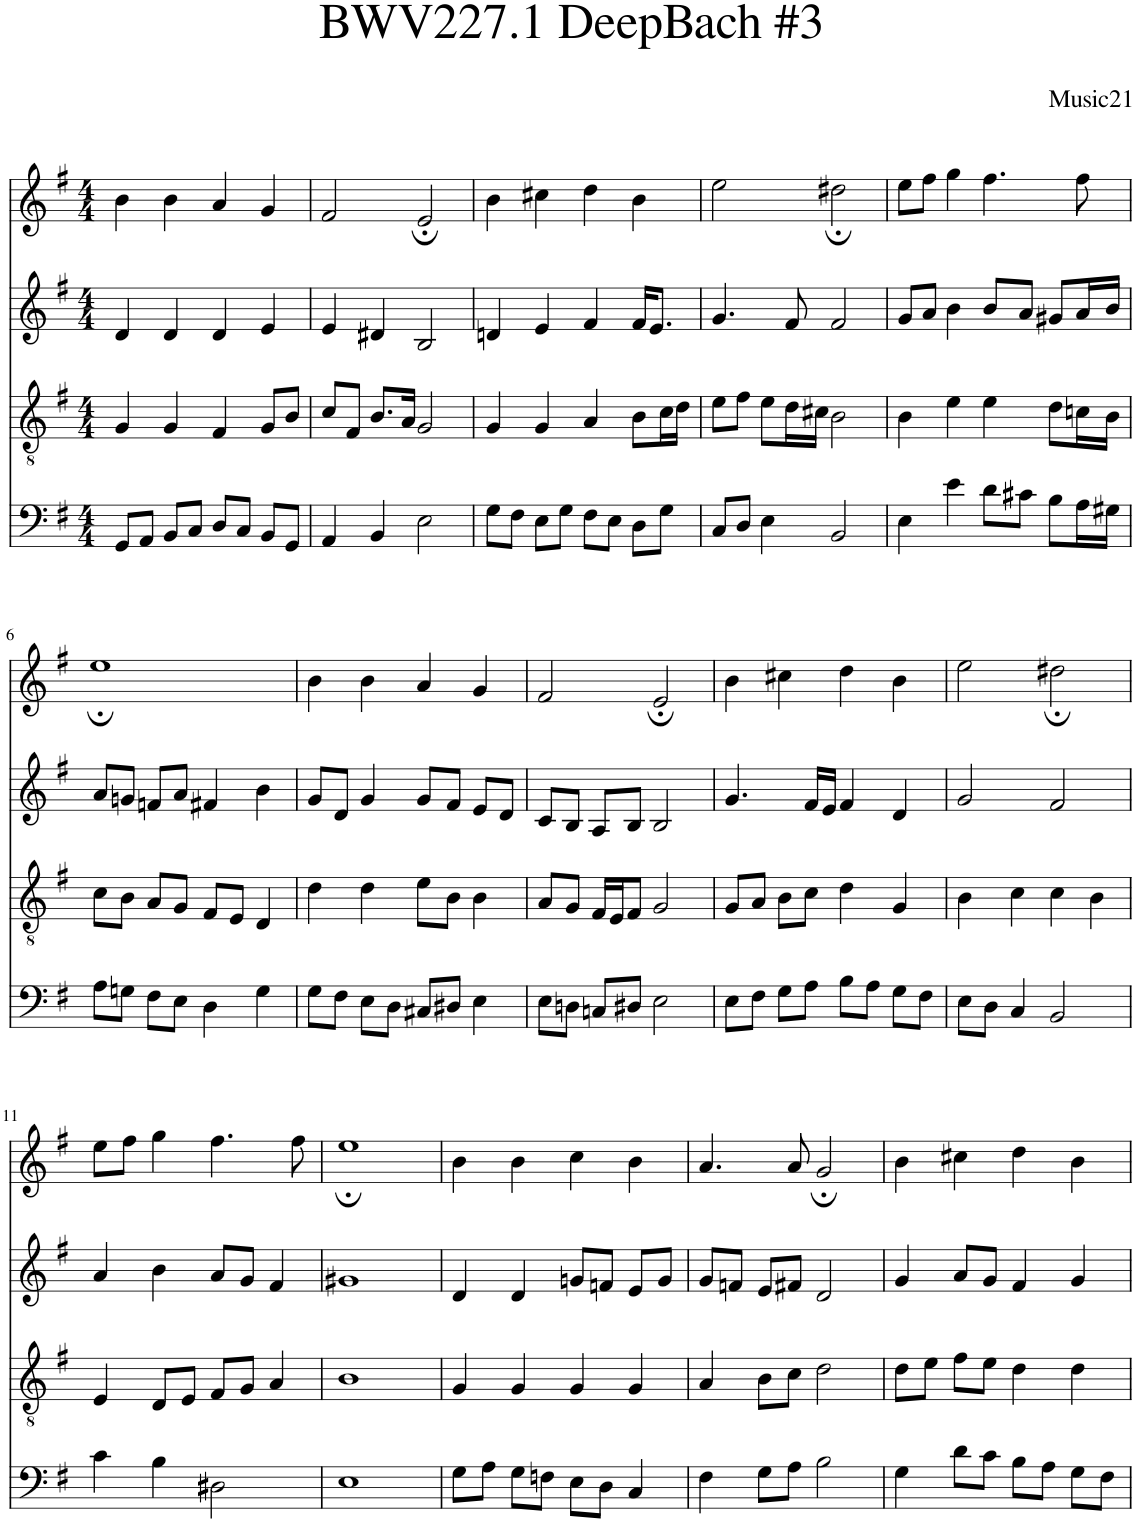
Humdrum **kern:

**kern	**kern	**kern	**kern
*part4	*part3	*part2	*part1
*staff4	*staff3	*staff2	*staff1
*I"Piano	*I"Piano	*I"Piano	*I"Piano
*I'Pno	*I'Pno	*I'Pno	*I'Pno
*clefF4	*clefGv2	*clefG2	*clefG2
*k[f#]	*k[f#]	*k[f#]	*k[f#]
*M4/4	*M4/4	*M4/4	*M4/4
=1	=1	=1	=1
8GG/L	4G/	4d/	4b\
8AA/J	.	.	.
8BB/L	4G/	4d/	4b\
8C/J	.	.	.
8D/L	4F#/	4d/	4a/
8C/J	.	.	.
8BB/L	8G/L	4e/	4g/
8GG/J	8B/J	.	.
=2	=2	=2	=2
4AA/	8c/L	4e/	2f#/
.	8F#/J	.	.
4BB/	8.B/L	4d#X/	.
.	16A/Jk	.	.
2E\	2G/	2B/	2e;/
=3	=3	=3	=3
8G\L	4G/	4dn/	4b\
8F#\J	.	.	.
8E\L	4G/	4e/	4cc#X\
8G\J	.	.	.
8F#\L	4A/	4f#/	4dd\
8E\J	.	.	.
8D\L	8B\L	16f#/KL	4b\
.	.	8.e/J	.
8G\J	16c\L	.	.
.	16d\JJ	.	.
=4	=4	=4	=4
8C/L	8e\L	4.g/	2ee\
8D/J	8f#\J	.	.
4E\	8e\L	.	.
.	16d\L	8f#/	.
.	16c#X\JJ	.	.
2BB/	2B\	2f#/	2dd#X;\
=5	=5	=5	=5
4E\	4B\	8g/L	8ee\L
.	.	8a/J	8ff#\J
4e\	4e\	4b\	4gg\
8d\L	4e\	8b/L	4.ff#\
8c#X\J	.	8a/J	.
8B\L	8d\L	8g#X/L	.
16A\L	16cn\L	16a/L	8ff#\
16G#X\JJ	16B\JJ	16b/JJ	.
!!LO:LB:g=z
=6	=6	=6	=6
8A\L	8c\L	8a/L	1ee;
8Gn\J	8B\J	8gn/J	.
8F#\L	8A/L	8fn/L	.
8E\J	8G/J	8a/J	.
4D\	8F#/L	4f#X/	.
.	8E/J	.	.
4G\	4D/	4b\	.
=7	=7	=7	=7
8G\L	4d\	8g/L	4b\
8F#\J	.	8d/J	.
8E\L	4d\	4g/	4b\
8D\J	.	.	.
8C#X/L	8e\L	8g/L	4a/
8D#X/J	8B\J	8f#/J	.
4E\	4B\	8e/L	4g/
.	.	8d/J	.
=8	=8	=8	=8
8E\L	8A/L	8c/L	2f#/
8Dn\J	8G/J	8B/J	.
8Cn/L	16F#/LL	8A/L	.
.	16E/J	.	.
8D#X/J	8F#/J	8B/J	.
2E\	2G/	2B/	2e;/
=9	=9	=9	=9
8E\L	8G/L	4.g/	4b\
8F#\J	8A/J	.	.
8G\L	8B\L	.	4cc#X\
8A\J	8c\J	16f#/LL	.
.	.	16e/JJ	.
8B\L	4d\	4f#/	4dd\
8A\J	.	.	.
8G\L	4G/	4d/	4b\
8F#\J	.	.	.
=10	=10	=10	=10
8E\L	4B\	2g/	2ee\
8D\J	.	.	.
4C/	4c\	.	.
2BB/	4c\	2f#/	2dd#X;\
.	4B\	.	.
!!LO:LB:g=z
=11	=11	=11	=11
4c\	4E/	4a/	8ee\L
.	.	.	8ff#\J
4B\	8D/L	4b\	4gg\
.	8E/J	.	.
2D#X\	8F#/L	8a/L	4.ff#\
.	8G/J	8g/J	.
.	4A/	4f#/	.
.	.	.	8ff#\
=12	=12	=12	=12
1E	1B	1g#X	1ee;
=13	=13	=13	=13
8G\L	4G/	4d/	4b\
8A\J	.	.	.
8G\L	4G/	4d/	4b\
8Fn\J	.	.	.
8E\L	4G/	8gn/L	4cc\
8D\J	.	8fn/J	.
4C/	4G/	8e/L	4b\
.	.	8g/J	.
=14	=14	=14	=14
4F#\	4A/	8g/L	4.a/
.	.	8fn/J	.
8G\L	8B\L	8e/L	.
8A\J	8c\J	8f#X/J	8a/
2B\	2d\	2d/	2g;/
=15	=15	=15	=15
4G\	8d\L	4g/	4b\
.	8e\J	.	.
8d\L	8f#\L	8a/L	4cc#X\
8c\J	8e\J	8g/J	.
8B\L	4d\	4f#/	4dd\
8A\J	.	.	.
8G\L	4d\	4g/	4b\
8F#\J	.	.	.
=	=	=	=
*-	*-	*-	*-
